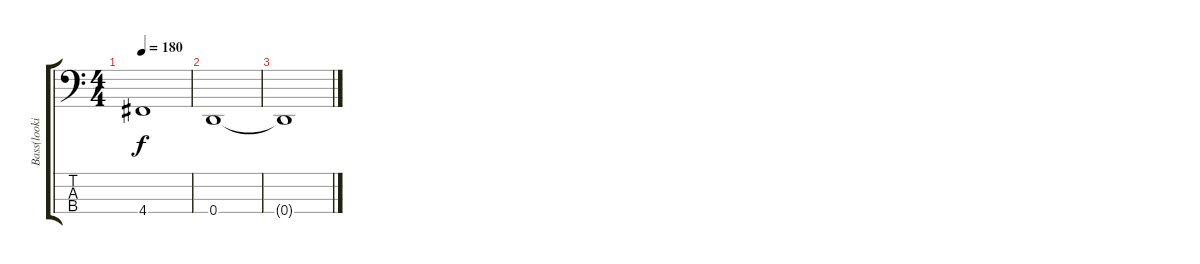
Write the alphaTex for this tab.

\track ("Bass(looking)" "Bass(looki") {instrument electricbasspick}
\staff {score tabs}
\tuning (G2 D2 A1 D1) {hide}
\ts (4 4)
\tempo 180
\clef f4
\ks c
4.4{t}.1{dy f} |
0.4.1 |
0.4{t}.1
